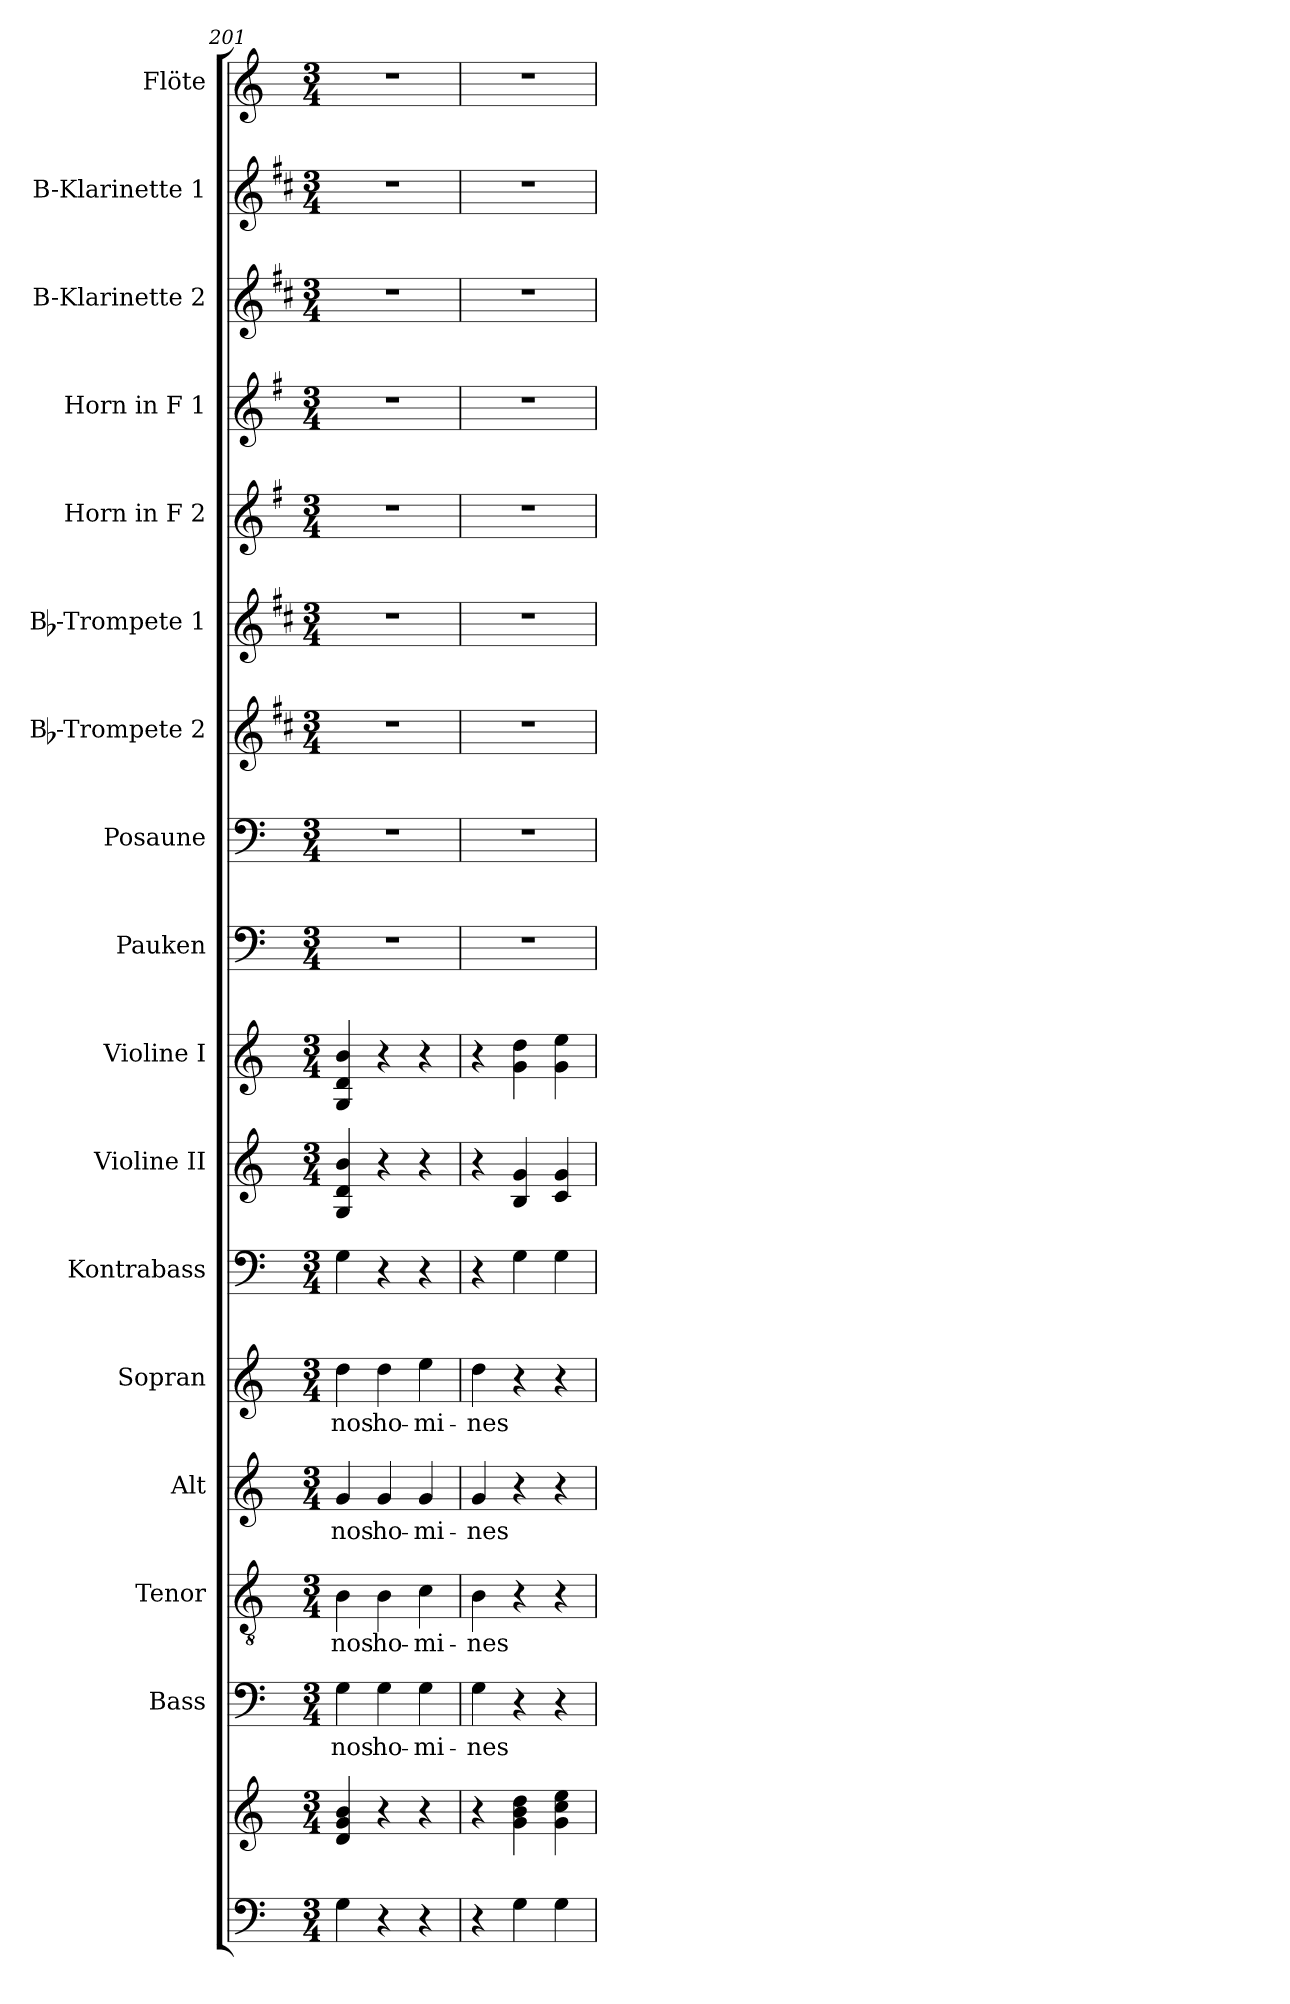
**kern	**kern	**kern	**text	**kern	**text	**kern	**text	**kern	**text	**kern	**kern	**kern	**kern	**kern	**kern	**kern	**kern	**kern	**kern	**kern	**kern
*part17	*part17	*part16	*part16	*part15	*part15	*part14	*part14	*part13	*part13	*part12	*part11	*part10	*part9	*part8	*part7	*part6	*part5	*part4	*part3	*part2	*part1
*staff18	*staff17	*staff16	*staff16	*staff15	*staff15	*staff14	*staff14	*staff13	*staff13	*staff12	*staff11	*staff10	*staff9	*staff8	*staff7	*staff6	*staff5	*staff4	*staff3	*staff2	*staff1
*	*	*I"Bass	*	*I"Tenor	*	*I"Alt	*	*I"Sopran	*	*I"Kontrabass	*I"Violine II	*I"Violine I	*I"Pauken	*I"Posaune	*I"Bb-Trompete 2	*I"Bb-Trompete 1	*I"Horn in F 2	*I"Horn in F 1	*I"B-Klarinette 2	*I"B-Klarinette 1	*I"Flöte
*	*	*I'B.	*	*I'T.	*	*I'A.	*	*I'S.	*	*I'Kb.	*I'Vl. II	*I'Vl. I	*I'Pk.	*I'Pos.	*I'Bb Trp. 2	*I'Bb Trp. 1	*I'Hrn. 2	*I'Hrn. 1	*I'B Kl. 2	*I'B Kl. 1	*I'Fl.
!!LO:PB:g=z
*clefF4	*clefG2	*clefF4	*	*clefGv2	*	*clefG2	*	*clefG2	*	*clefF4	*clefG2	*clefG2	*clefF4	*clefF4	*clefG2	*clefG2	*clefG2	*clefG2	*clefG2	*clefG2	*clefG2
*	*	*	*	*	*	*	*	*	*	*ITrd7c12	*	*	*	*	*ITrd1c2	*ITrd1c2	*ITrd4c7	*ITrd4c7	*ITrd1c2	*ITrd1c2	*
*k[]	*k[]	*k[]	*	*k[]	*	*k[]	*	*k[]	*	*k[]	*k[]	*k[]	*k[]	*k[]	*k[]	*k[]	*k[]	*k[]	*k[]	*k[]	*k[]
*C:	*C:	*C:	*	*C:	*	*C:	*	*C:	*	*C:	*C:	*C:	*C:	*C:	*C:	*C:	*C:	*C:	*C:	*C:	*C:
*M3/4	*M3/4	*M3/4	*	*M3/4	*	*M3/4	*	*M3/4	*	*M3/4	*M3/4	*M3/4	*M3/4	*M3/4	*M3/4	*M3/4	*M3/4	*M3/4	*M3/4	*M3/4	*M3/4
=201	=201	=201	=201	=201	=201	=201	=201	=201	=201	=201	=201	=201	=201	=201	=201	=201	=201	=201	=201	=201	=201
!	!	!	!LO:LY:b	!	!LO:LY:b	!	!LO:LY:b	!	!LO:LY:b	!	!	!	!	!	!	!	!	!	!	!	!
4G\	4d/ 4g/ 4b/	4G\	nos	4B\	nos	4g/	nos	4dd\	nos	4GG\	4G/ 4d/ 4b/	4G/ 4d/ 4b/	2.r	2.r	2.r	2.r	2.r	2.r	2.r	2.r	2.r
!	!	!	!LO:LY:b	!	!LO:LY:b	!	!LO:LY:b	!	!LO:LY:b	!	!	!	!	!	!	!	!	!	!	!	!
4r	4r	4G\	ho-	4B\	ho-	4g/	ho-	4dd\	ho-	4r	4r	4r	.	.	.	.	.	.	.	.	.
!	!	!	!LO:LY:b	!	!LO:LY:b	!	!LO:LY:b	!	!LO:LY:b	!	!	!	!	!	!	!	!	!	!	!	!
4r	4r	4G\	-mi-	4c\	-mi-	4g/	-mi-	4ee\	-mi-	4r	4r	4r	.	.	.	.	.	.	.	.	.
=202	=202	=202	=202	=202	=202	=202	=202	=202	=202	=202	=202	=202	=202	=202	=202	=202	=202	=202	=202	=202	=202
!	!	!	!LO:LY:b	!	!LO:LY:b	!	!LO:LY:b	!	!LO:LY:b	!	!	!	!	!	!	!	!	!	!	!	!
4r	4r	4G\	-nes	4B\	-nes	4g/	-nes	4dd\	-nes	4r	4r	4r	2.r	2.r	2.r	2.r	2.r	2.r	2.r	2.r	2.r
4G\	4g\ 4b\ 4dd\	4r	.	4r	.	4r	.	4r	.	4GG\	4B/ 4g/	4g\ 4dd\	.	.	.	.	.	.	.	.	.
4G\	4g\ 4cc\ 4ee\	4r	.	4r	.	4r	.	4r	.	4GG\	4c/ 4g/	4g\ 4ee\	.	.	.	.	.	.	.	.	.
=	=	=	=	=	=	=	=	=	=	=	=	=	=	=	=	=	=	=	=	=	=
*-	*-	*-	*-	*-	*-	*-	*-	*-	*-	*-	*-	*-	*-	*-	*-	*-	*-	*-	*-	*-	*-
